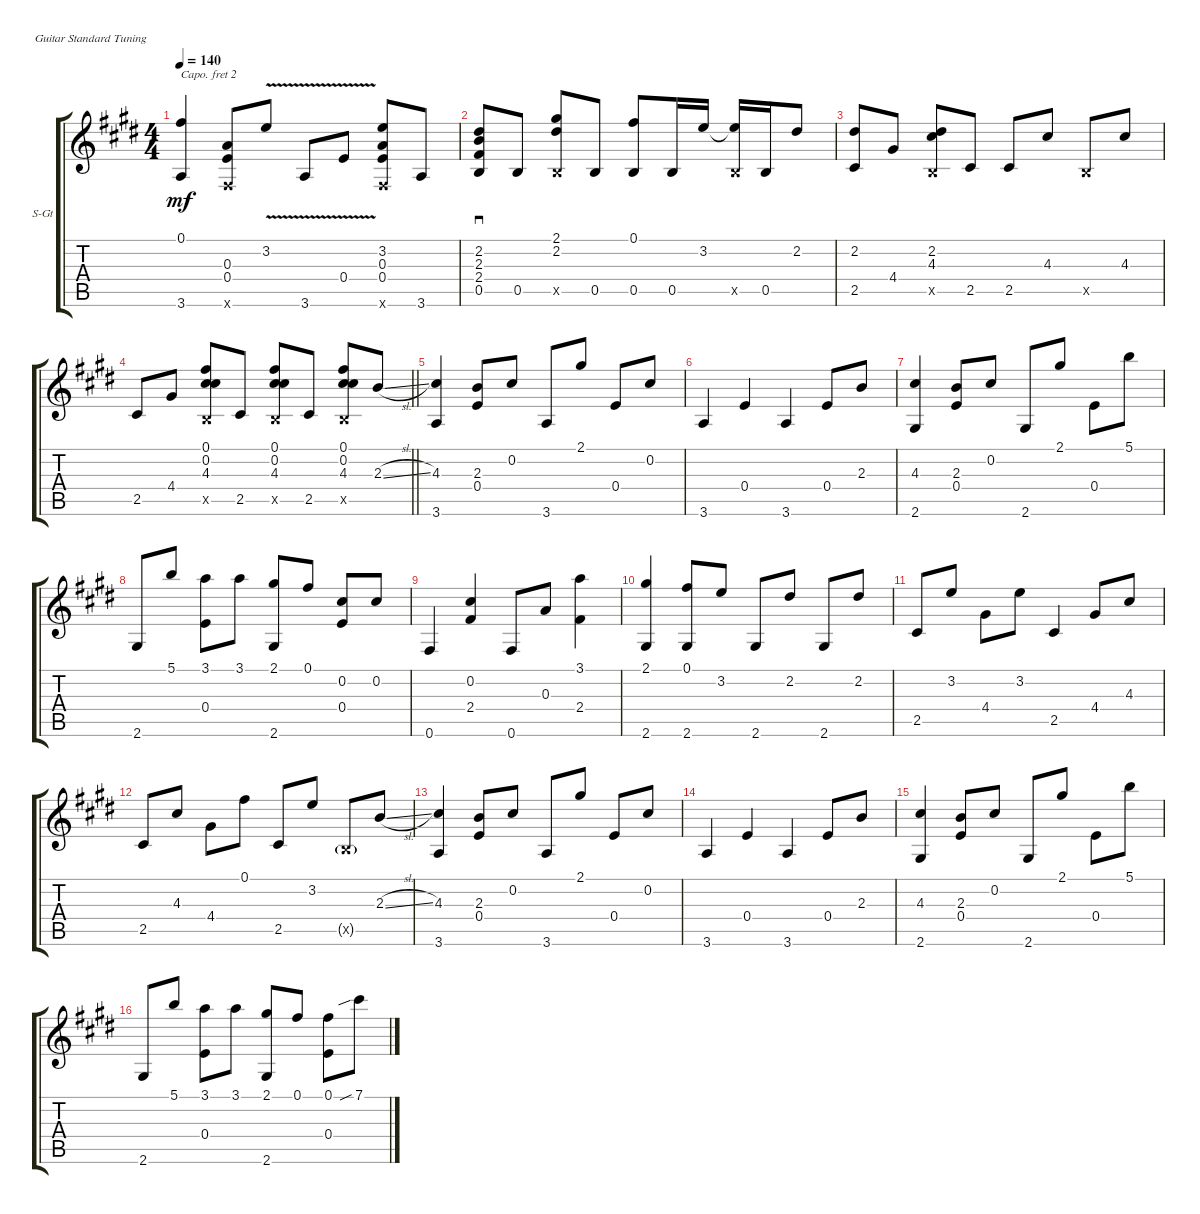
\defaultSystemsLayout 4
\bracketExtendMode groupsimilarinstruments
\firstSystemTrackNameOrientation horizontal
\otherSystemsTrackNameOrientation horizontal
\track ("Steel Guitar" "S-Gt") {instrument acousticguitarsteel}
\staff {score tabs}
\capo 2
\tuning (E4 B3 G3 D3 A2 E2)
\ts (4 4)
\tempo 140
\clef g2
\scale
0.32294
\ks e
(3.6 0.1).4{dy mf} (0.4 0.3 0.6{x}).8 3.2{v}.8 3.6{v}.8 0.4{v}.8 (0.4 0.3 3.2 0.6{x}).8 3.6.8 |
\scale
0.37724 (2.2 2.3 0.5 2.4).8{sd} 0.5.8 (2.1 2.2 0.5{x}).8 0.5.8 (0.5 0.1).8 0.5.16 3.2.16 (0.5{x} 3.2{t}).16 0.5.16 2.2.8 |
\scale
0.29982 (2.5 2.2).8 4.4.8 (4.3 2.2 0.5{x}).8 2.5.8 2.5.8 4.3.8 0.5{x}.8 4.3.8 |
\scale
0.356019
\barLineRight lightlight
2.5.8 4.4.8 (4.3 0.2 0.1 0.5{x}).8 2.5.8 (0.5{x} 0.1 0.2 4.3).8 2.5.8 (0.5{x} 0.1 0.2 4.3).8 2.3{sl}.8 |
\scale
0.358213 (4.3 3.6).4 (2.3 0.4).8 0.2.8 3.6.8 2.1.8 0.4.8 0.2.8 |
\scale
0.285714 3.6.4 0.4.4 3.6.4 0.4.8 2.3.8 |
\scale
0.355016 (2.6 4.3).4 (2.3 0.4).8 0.2.8 2.6.8 2.1.8 0.4.8 5.1.8 |
\scale
0.3432 2.6.8 5.1.8 (3.1 0.4).8 3.1.8 (2.1 2.6).8 0.1.8 (0.2 0.4).8 0.2.8 |
\scale
0.301802 0.6.4 (2.4 0.2).4 0.6.8 0.3.8 (2.4 3.1).4 |
\scale
0.354247 (2.6 2.1).4 (0.1 2.6).8 3.2.8 2.6.8 2.2.8 2.6.8 2.2.8 |
\scale
0.339963 2.5.8 3.2.8 4.4.8 3.2.8 2.5.4 4.4.8 4.3.8 |
\scale
0.305952 2.5.8 4.3.8 4.4.8 0.1.8 2.5.8 3.2.8 0.5{g x}.8 2.3{sl}.8 |
(4.3 3.6).4 (2.3 0.4).8 0.2.8 3.6.8 2.1.8 0.4.8 0.2.8 |
3.6.4 0.4.4 3.6.4 0.4.8 2.3.8 |
(2.6 4.3).4 (2.3 0.4).8 0.2.8 2.6.8 2.1.8 0.4.8 5.1.8 |
2.6.8 5.1.8 (3.1 0.4).8 3.1.8 (2.1 2.6).8 0.1.8 (0.4 0.1).8 7.1{sib}.8
